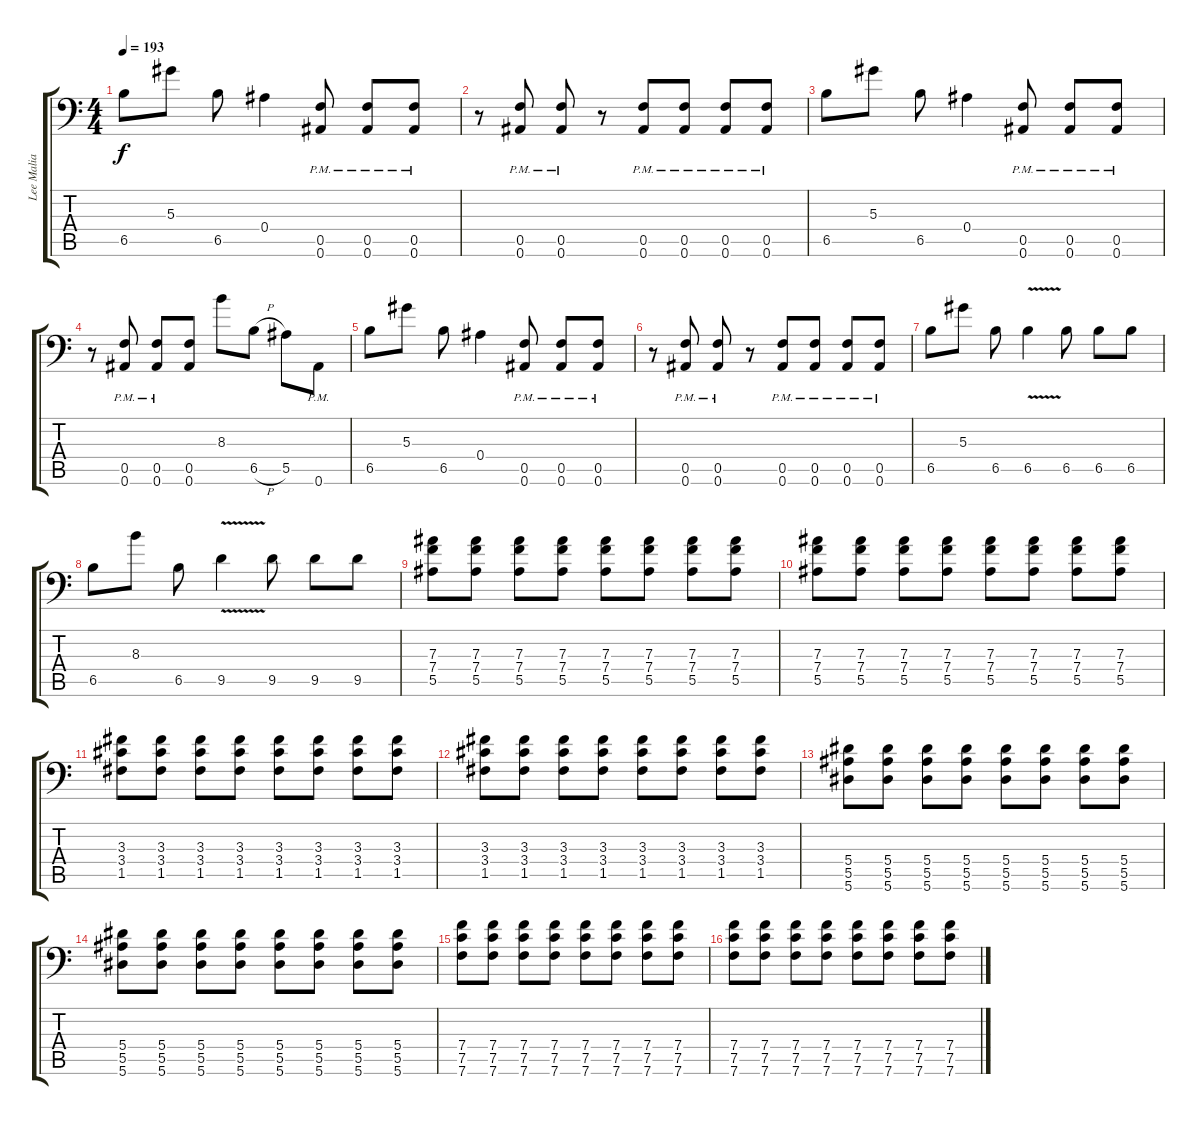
\track ("Lee Malia" "Lee Malia") {instrument distortionguitar}
\staff {score tabs}
\tuning (C4 G3 Eb3 Bb2 F2 Bb1) {hide}
\ts (4 4)
\tempo 193
\clef f4
\ks c
6.5.8{dy f} 5.3.8 6.5.8 0.4.4 (0.5{pm} 0.6{pm}).8 (0.5{pm} 0.6{pm}).8 (0.5{pm} 0.6{pm}).8 |
r.8 (0.5{pm} 0.6{pm}).8 (0.5{pm} 0.6{pm}).8 r.8 (0.5{pm} 0.6{pm}).8 (0.5{pm} 0.6{pm}).8 (0.5{pm} 0.6{pm}).8 (0.5{pm} 0.6{pm}).8 |
6.5.8 5.3.8 6.5.8 0.4.4 (0.5{pm} 0.6{pm}).8 (0.5{pm} 0.6{pm}).8 (0.5{pm} 0.6{pm}).8 |
r.8 (0.5{pm} 0.6{pm}).8 (0.5{pm} 0.6{pm}).8 (0.5 0.6).8 8.3.8 6.5{h}.8 5.5.8 0.6{pm}.8 |
6.5.8 5.3.8 6.5.8 0.4.4 (0.5{pm} 0.6{pm}).8 (0.5{pm} 0.6{pm}).8 (0.5{pm} 0.6{pm}).8 |
r.8 (0.5{pm} 0.6{pm}).8 (0.5{pm} 0.6{pm}).8 r.8 (0.5{pm} 0.6{pm}).8 (0.5{pm} 0.6{pm}).8 (0.5{pm} 0.6{pm}).8 (0.5{pm} 0.6{pm}).8 |
6.5.8 5.3.8 6.5.8 6.5{v}.4 6.5.8 6.5.8 6.5.8 |
6.5.8 8.3.8 6.5.8 9.5{v}.4 9.5.8 9.5.8 9.5.8 |
(7.3 7.4 5.5).8 (7.3 7.4 5.5).8 (7.3 7.4 5.5).8 (7.3 7.4 5.5).8 (7.3 7.4 5.5).8 (7.3 7.4 5.5).8 (7.3 7.4 5.5).8 (7.3 7.4 5.5).8 |
(7.3 7.4 5.5).8 (7.3 7.4 5.5).8 (7.3 7.4 5.5).8 (7.3 7.4 5.5).8 (7.3 7.4 5.5).8 (7.3 7.4 5.5).8 (7.3 7.4 5.5).8 (7.3 7.4 5.5).8 |
(3.3 3.4 1.5).8 (3.3 3.4 1.5).8 (3.3 3.4 1.5).8 (3.3 3.4 1.5).8 (3.3 3.4 1.5).8 (3.3 3.4 1.5).8 (3.3 3.4 1.5).8 (3.3 3.4 1.5).8 |
(3.3 3.4 1.5).8 (3.3 3.4 1.5).8 (3.3 3.4 1.5).8 (3.3 3.4 1.5).8 (3.3 3.4 1.5).8 (3.3 3.4 1.5).8 (3.3 3.4 1.5).8 (3.3 3.4 1.5).8 |
(5.4 5.5 5.6).8 (5.4 5.5 5.6).8 (5.4 5.5 5.6).8 (5.4 5.5 5.6).8 (5.4 5.5 5.6).8 (5.4 5.5 5.6).8 (5.4 5.5 5.6).8 (5.4 5.5 5.6).8 |
(5.4 5.5 5.6).8 (5.4 5.5 5.6).8 (5.4 5.5 5.6).8 (5.4 5.5 5.6).8 (5.4 5.5 5.6).8 (5.4 5.5 5.6).8 (5.4 5.5 5.6).8 (5.4 5.5 5.6).8 |
(7.4 7.5 7.6).8 (7.4 7.5 7.6).8 (7.4 7.5 7.6).8 (7.4 7.5 7.6).8 (7.4 7.5 7.6).8 (7.4 7.5 7.6).8 (7.4 7.5 7.6).8 (7.4 7.5 7.6).8 |
(7.4 7.5 7.6).8 (7.4 7.5 7.6).8 (7.4 7.5 7.6).8 (7.4 7.5 7.6).8 (7.4 7.5 7.6).8 (7.4 7.5 7.6).8 (7.4 7.5 7.6).8 (7.4 7.5 7.6).8
